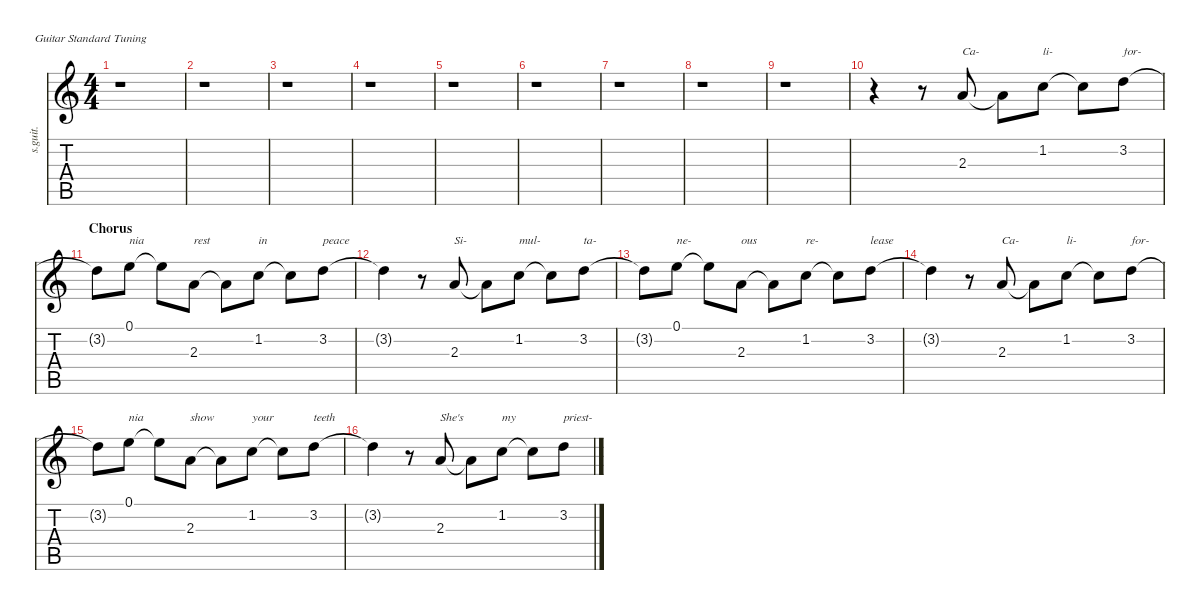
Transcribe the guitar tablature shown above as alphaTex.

\defaultSystemsLayout 4
\hideDynamics
\bracketExtendMode nobrackets
\track ("Backing Vocals" "s.guit.") {instrument tenorsax}
\staff {score tabs}
\tuning (E4 B3 G3 D3 A2 E2)
\displaytranspose 12
\ts (4 4)
\tempo (96 hide)
\clef g2
\ks c
r.1{dy f} |
r.1 |
r.1 |
r.1 |
r.1 |
r.1 |
r.1 |
r.1 |
r.1 |
r.4 r.8 2.3.8{txt "Ca-"} 2.3{t}.8 1.2.8{txt "li-"} 1.2{t}.8 3.2.8{txt "for-"} |
\section ("" "Chorus")
3.2{t}.8 0.1.8{txt "nia"} 0.1{t}.8 2.3.8{txt "rest"} 2.3{t}.8 1.2.8{txt "in"} 1.2{t}.8 3.2.8{txt "peace"} |
3.2{t}.4 r.8 2.3.8{txt "Si-"} 2.3{t}.8 1.2.8{txt "mul-"} 1.2{t}.8 3.2.8{txt "ta-"} |
3.2{t}.8 0.1.8{txt "ne-"} 0.1{t}.8 2.3.8{txt "ous"} 2.3{t}.8 1.2.8{txt "re-"} 1.2{t}.8 3.2.8{txt "lease"} |
3.2{t}.4 r.8 2.3.8{txt "Ca-"} 2.3{t}.8 1.2.8{txt "li-"} 1.2{t}.8 3.2.8{txt "for-"} |
3.2{t}.8 0.1.8{txt "nia"} 0.1{t}.8 2.3.8{txt "show"} 2.3{t}.8 1.2.8{txt "your"} 1.2{t}.8 3.2.8{txt "teeth"} |
3.2{t}.4 r.8 2.3.8{txt "She's"} 2.3{t}.8 1.2.8{txt "my"} 1.2{t}.8 3.2.8{txt "priest-"}
